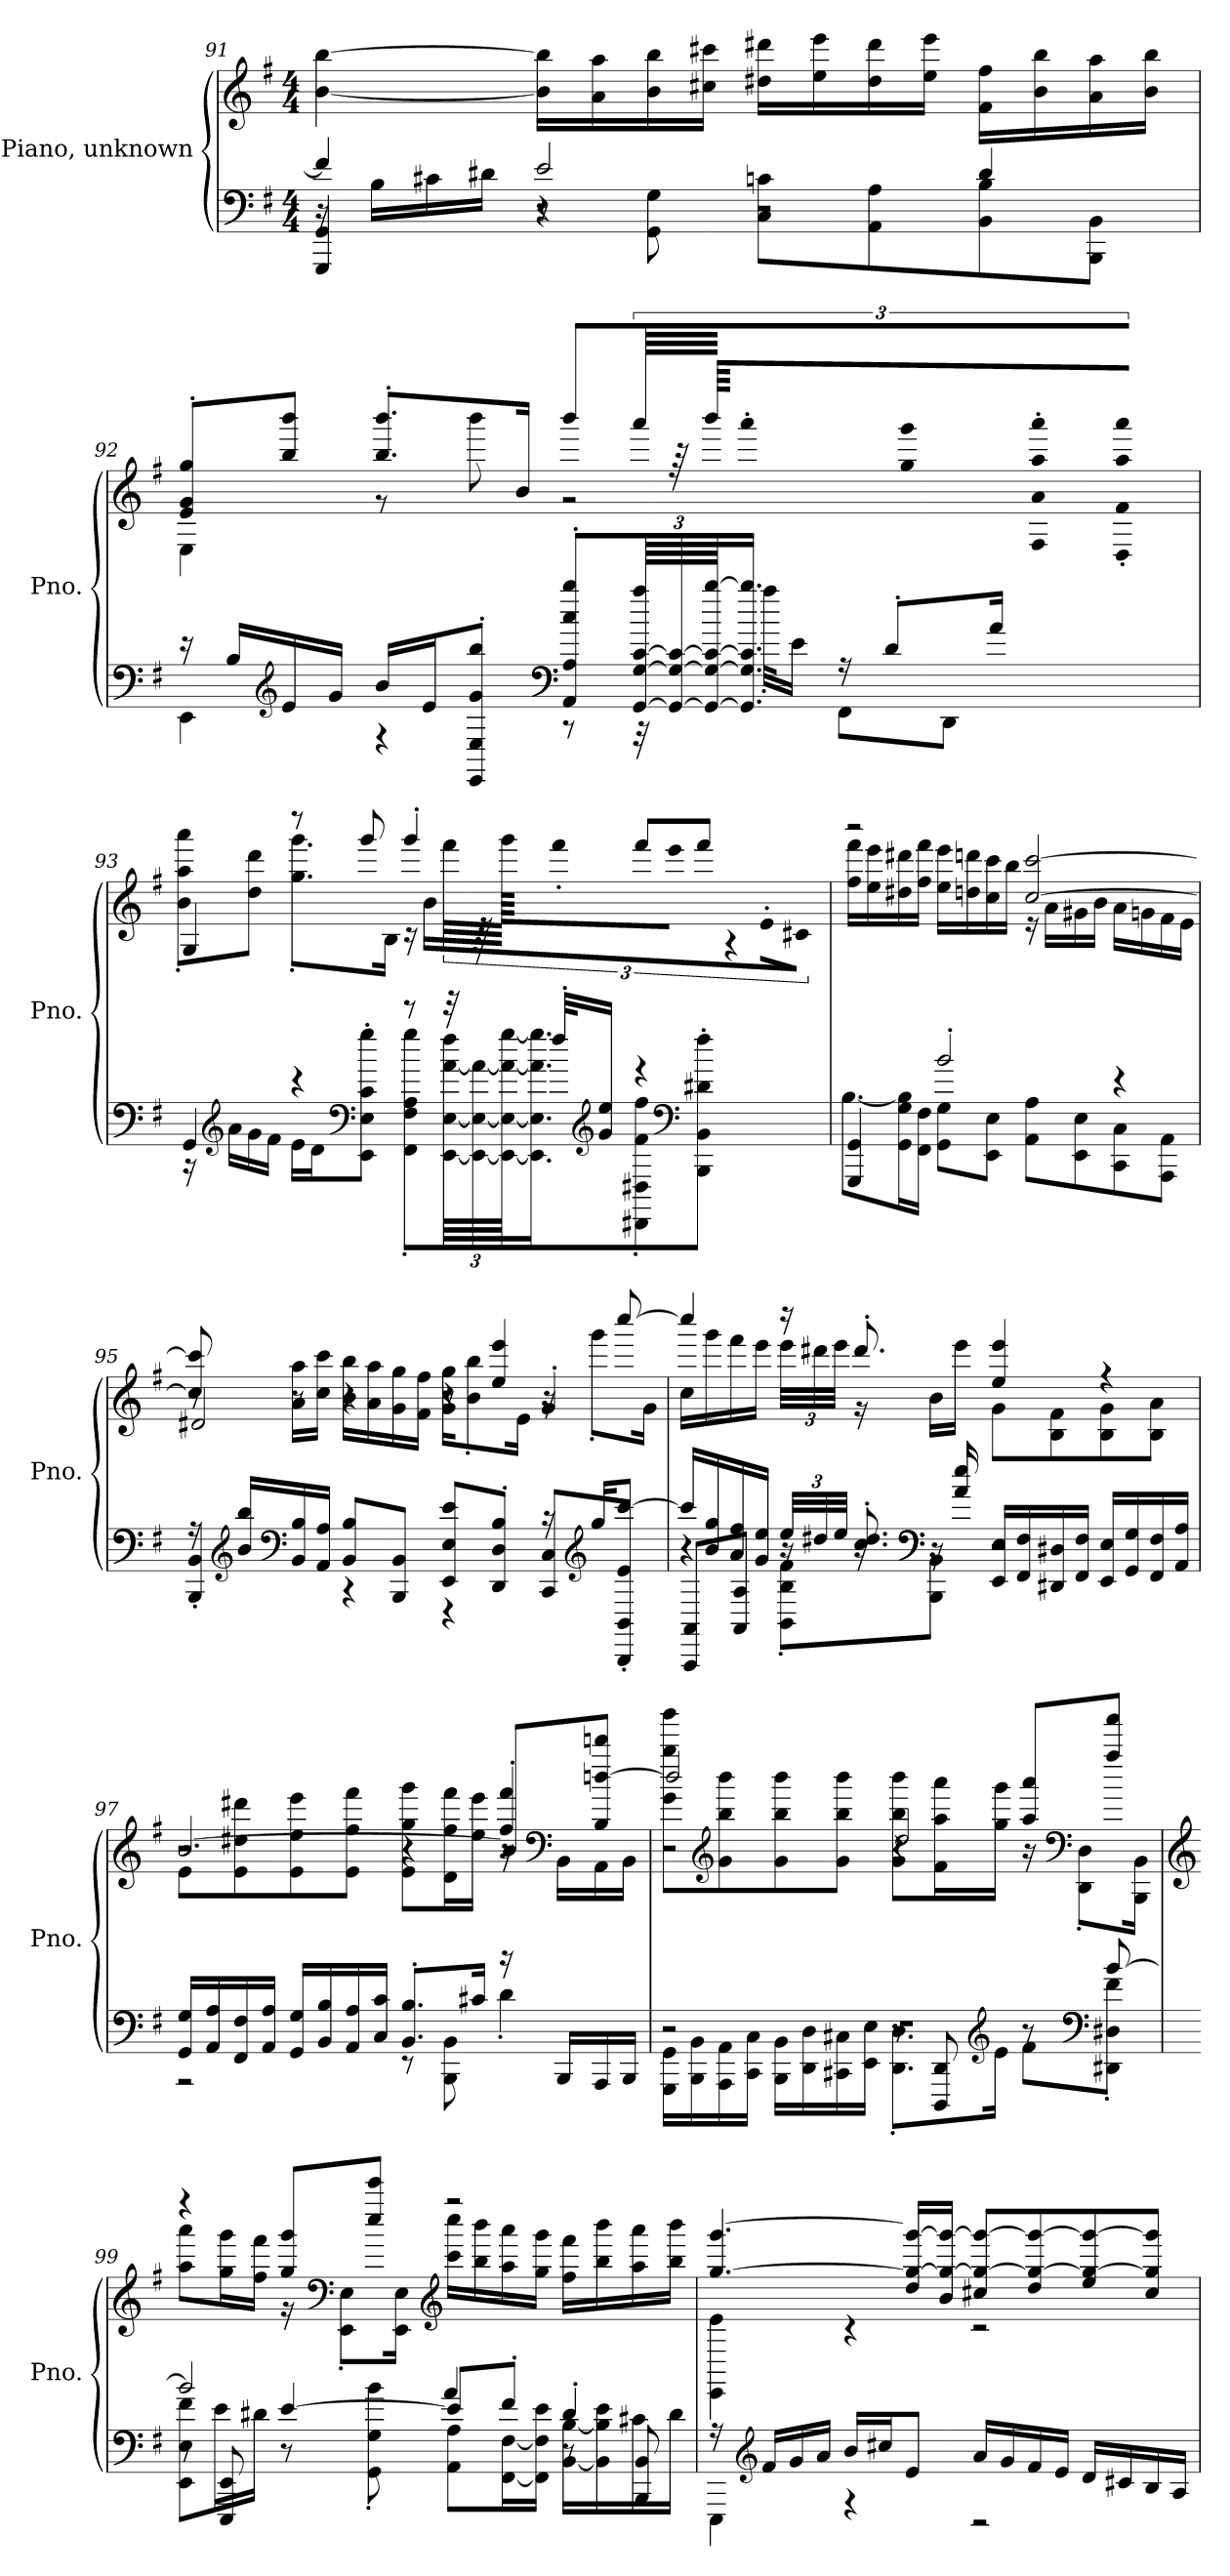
**kern	**kern
*part1	*part1
*staff2	*staff1
*I"Piano, unknown	*
*I'Pno.	*
*clefF4	*clefG2
*k[f#]	*k[f#]
*M4/4	*M4/4
=91	=91
*^	*
*	*^	*
4f#/]	16r	4GGG/ 4GG/	[4b\ [4bb\
.	16B\LL	.	.
.	16c#X\	.	.
.	16d#X\JJ	.	.
2e/	8r	4r	16b\] 16bb\]LL
.	.	.	16a\ 16aa\
.	8GG\ 8G\	.	16b\ 16bb\
.	.	.	16cc#X\ 16ccc#X\JJ
.	8C\ 8cn\L	2r	16dd#X\ 16ddd#X\LL
.	.	.	16ee\ 16eee\
.	8AA\ 8A\	.	16dd#\ 16ddd#\
.	.	.	16ee\ 16eee\JJ
4d#/	8BB\ 8B\	.	16f#\ 16ff#\LL
.	.	.	16b\ 16bb\
.	8BBB\ 8BB\J	.	16a\ 16aa\
.	.	.	16b\ 16bb\JJ
*	*v	*v	*
!!LO:LB:g=z
=92	=92	=92
*	*	*^
16r	4EE\	8e/' 8g/' 8gg/'L	4E\
16B/LL	.	.	.
*clefG2	*	*	*
16e/	.	8bb/ 8bbb/J	.
16g/JJ	.	.	.
16b/LL	4r	8.bb/' 8.bbb/'L	8r
16e/J	.	.	.
8EE/' 8E/' 8g/' 8bb/'J	.	.	8bbb\
.	.	16b/Jk	.
*clefF4	*	*	*
8AA/' 8A/' 8cc/' 8bb/'L	8r	8bbb/L	2r
*Xbrackettup	*	*	*
[96GG/ [96G/ [96c/ 96aa/LLL	32r	96aaa/Jkkk	.
96GG/_ 96G/_ 96c/_	.	96r	.
96GG/_ 96G/_ 96c/_ [96bb/JJ	.	96bbb/KLLL	.
16.GG/] 16.G/] 16.c/] 16.bb/]JJ	32aa'\KLL	32aaa'/J	.
.	16e\JJ	16gg/ 16ggg/J	.
16r	8FF#\L	8F#/' 8a/' 8aa/' 8aaa/'	.
8d'/L	.	.	.
.	8DD\J	8D/' 8f#/' 8aa/' 8aaa/'J	.
16a/Jk	.	.	.
!!LO:LB:g=z	!!
=93	=93	=93	=93
4GG/	16r	4G/	8b\' 8aa\' 8aaa\'L
*clefG2	*	*	*
.	16a\LL	.	.
.	16g\	.	8dd\ 8ddd\J
.	16f#\JJ	.	.
4r	16e\LL	8r	8.gg\' 8.ggg\'L
.	16d\J	.	.
*clefF4	*	*	*
.	8EE\' 8E\' 8c\' 8gg\'J	8ggg/	.
.	.	.	16B\Jk
8r	8FF#\' 8F#\' 8A\' 8gg\'L	4ggg'/	16r
.	.	.	16b\LL
32r	[96EE\ [96E\ [96a\ 96ff#\LLL	.	96fff#\JJkk
.	96EE\_ 96E\_ 96a\_	.	96r
.	96EE\_ 96E\_ 96a\_ [96gg\JJ	.	96ggg\KLLL
32ff#'/KLL	16.EE\] 16.E\] 16.a\] 16.gg\]J	.	32fff#'\J
*clefG2	*	*	*
16g/ 16ee/JJ	.	.	16eee\JJ
4r	8DD#X\' 8D#X\' 8f#\' 8ff#\'	8fff#/L	16r
.	.	.	8e'\L
*clefF4	*	*	*
.	8BBB\' 8BB\' 8d#X\' 8ff#\'J	8fff#/J	.
.	.	.	16c#X\Jk
!!LO:LB:g=z	!!
=94	=94	=94	=94
4GGG/' 4GG/'	[8B\L	2r	16ff#\ 16fff#\LL
.	.	.	16ee\ 16eee\
.	16GG\ 16G\ 16B\]L	.	16dd#X\ 16ddd#X\
.	16FF#\ 16F#\JJ	.	16ff#\ 16fff#\JJ
2b'/	8GG\ 8G\L	.	16ee\ 16eee\LL
.	.	.	16ddn\ 16dddn\
.	8EE\ 8E\J	.	16cc\ 16ccc\
.	.	.	16bb\JJ
.	8AA\ 8A\L	[2cc/ [2ccc/	16r
.	.	.	16a\LL
.	8EE\ 8E\	.	16g#X\
.	.	.	16b\JJ
4r	8CC\ 8C\	.	16a\LL
.	.	.	16gn\
.	8AAA\ 8AA\J	.	16f#\
.	.	.	16e\JJ
=95	=95	=95	=95
*	*	*	*^
16r	4BBB/' 4BB/'	8cc/] 8ccc/]	8r	2d#X/
*clefG2	*	*	*	*
16b/ 16bb/LL	.	.	.	.
*clefF4	*	*	*	*
16BB/ 16B/	.	8r	16a\ 16aa\LL	.
16AA/ 16A/JJ	.	.	16cc\ 16ccc\JJ	.
8BB/ 8B/L	4r	4r	16b\ 16bb\LL	.
.	.	.	16a\ 16aa\	.
8BBB/ 8BB/J	.	.	16g\ 16gg\	.
.	.	.	16f#\ 16ff#\JJ	.
8EE/ 8E/ 8e/L	4r	8r	16g\ 16gg\KL	4r
.	.	.	8b\' 8bb\'	.
8DD/' 8D/' 8B/'J	.	4ee/ 4eee/	.	.
.	.	.	16e\Jk	.
16r	8CC/ 8C/L	.	16r	4g'/
*clefG2	*	*	*	*
16gg/KL	.	.	8ggg'\L	.
[8ccc/J	8BBB/' 8BB/' 8e/'J	[8cccc/	.	.
.	.	.	16g\Jk	.
*	*	*	*v	*v
!!LO:LB:g=z
=96	=96	=96	=96
*	*^	*	*
16ccc/LL]	4r	8AAA/ 8AA/L	4cccc/]	16cc\LL
16b/ 16gg/	.	.	.	16ggg\
16a/ 16ff#/	.	8AA/ 8A/J	.	16fff#\
16g/ 16ee/JJ	.	.	.	16eee\JJ
*	*	*	*	*Xbrackettup
48ee/LLL	8BB\' 8B\' 8f#\'L	16r	16r	48eee\LLL
48dd#X/	.	.	.	48ddd#X\
48ee/JJJ	.	.	.	48eee\JJJ
16r	.	8.cc/' 8.dd#/'	8.ddd#'/	16r
*clefF4	*	*	*	*
16r	8BBB\ 8BB\J	.	.	16b\LL
16a/ 16ee/	.	.	.	16eee\JJ
16EE/ 16E/LL	2r	2r	4ee/ 4eee/	8g\L
16FF#/ 16F#/	.	.	.	.
16DD#X/ 16D#X/	.	.	.	8B\ 8f#\
16FF#/ 16F#/JJ	.	.	.	.
16EE/ 16E/LL	.	.	4r	8B\ 8g\
16GG/ 16G/	.	.	.	.
16FF#/ 16F#/	.	.	.	8B\ 8a\J
16AA/ 16A/JJ	.	.	.	.
*	*v	*v	*	*
=97	=97	=97	=97
*	*	*	*^
16GG/ 16G/LL	2r	2r	8e\L	[2.b/
16AA/ 16A/	.	.	.	.
16FF#/ 16F#/	.	.	8e\ 8dd#X\ 8ddd#X\	.
16AA/ 16A/JJ	.	.	.	.
16GG/ 16G/LL	.	.	8e\ 8ee\ 8eee\	.
16BB/ 16B/	.	.	.	.
16AA/ 16A/	.	.	8e\ 8ff#\ 8fff#\J	.
16C/ 16c/JJ	.	.	.	.
8.BB/' 8.B/'L	8r	4r	8e\ 8gg\ 8ggg\L	.
.	8BBB\ 8BB\	.	16d\ 16ff#\ 16fff#\L	.
16c#X/Jk	.	.	16ee\ 16eee\JJ	.
16r	4d'\	4ff#/' 4fff#/'	16r	8b/L]
*	*	*clefF4	*	*
16BBB/LL	.	.	16BB\LL	.
16AAA/	.	.	16AA\	8B/ [8ddn/ 8dddn/J
16BBB/JJ	.	.	16BB\JJ	.
!!LO:PB:g=z	!!	!!
=98	=98	=98	=98	=98
*	*^	*	*	*
1r	16GGG\ 16GG\LL	2r	2r	8g\ 8bb\ 8bbb\L	2dd/]
.	16BBB\ 16BB\	.	.	.	.
*	*	*	*clefG2	*	*
.	16AAA\ 16AA\	.	.	8g\ 8bb\ 8bbb\	.
.	16CC\ 16C\JJ	.	.	.	.
.	16BBB\ 16BB\LL	.	.	8g\ 8bb\ 8bbb\	.
.	16DD\ 16D\	.	.	.	.
.	16CC#X\ 16C#X\	.	.	8g\ 8bb\ 8bbb\J	.
.	16EE\ 16E\JJ	.	.	.	.
.	8.DD\' 8.D\'L	8r	4r	8g\ 8bb\ 8bbb\L	2dd/
.	.	8DDD/ 8DD/	.	16f#\ 16aa\ 16aaa\L	.
*clefG2	*	*	*	*	*
.	16e\Jk	.	.	16gg\ 16ggg\JJ	.
.	8f#\L	8r	8aa/ 8aaa/L	16r	.
*	*	*	*clefF4	*	*
.	.	.	.	8DD\' 8D\'L	.
*clefF4	*	*	*	*	*
.	8DD#X\' 8D#X\' 8f#\'J	[8b/	8aa/ 8aaa/J	.	.
.	.	.	.	16BBB\ 16BB\Jk	.
*	*	*	*v	*v	*v
!!LO:LB:g=z
=99	=99	=99	=99
*	*	*	*clefG2
*	*	*	*^
8r	8EE\ 8E\ 8f#\L	2b/]	4r	8aa\ 8aaa\L
8EEE/ 8EE/	16e\L	.	.	16gg\ 16ggg\L
.	16d#X\JJ	.	.	16ff#\ 16fff#\JJ
[4e/	8r	.	8gg/ 8ggg/L	16r
*	*	*	*clefF4	*
.	.	.	.	8EE\' 8E\'L
.	8GG\' 8G\' 8b\'	.	8ee/ 8eee/J	.
.	.	.	.	16EE\ 16E\Jk
*	*	*	*clefG2	*
8e/L]	8AA\ 8A\L	4a/	2r	16ccc\ 16cccc\LL
.	.	.	.	16bb\ 16bbb\
8f#'/J	[16FF#\ [16F#\L	.	.	16aa\ 16aaa\
.	16FF#\] 16F#\] 16e\JJ	.	.	16gg\ 16ggg\JJ
4d#'/	[16BB\ [16B\LL	8r	.	16ff#\ 16fff#\LL
.	16BB\] 16B\] 16e\	.	.	16bb\ 16bbb\
.	16c#X\	8BBB/ 8BB/	.	16aa\ 16aaa\
.	16d#\JJ	.	.	16bb\ 16bbb\JJ
*	*v	*v	*	*
!!LO:LB:g=z	!!
=100	=100	=100	=100
16r	4EEE\	[4.gg/ [4.ggg/	4EE\ 4e\
*clefG2	*	*	*
16f#/LL	.	.	.
16g/	.	.	.
16a/JJ	.	.	.
16b/LL	4r	.	4r
16cc#X/J	.	.	.
8e/J	.	16dd/ 16gg/_ 16ggg/_LL	.
.	.	16b/ 16gg/_ 16ggg/_JJ	.
16a/LL	2r	8cc#X/ 8gg/_ 8ggg/_L	2r
16g/	.	.	.
16f#/	.	8dd/ 8gg/_ 8ggg/_	.
16e/JJ	.	.	.
16d/LL	.	8ee/ 8gg/_ 8ggg/_	.
16c#X/	.	.	.
16B/	.	8cc#/ 8gg/] 8ggg/]J	.
16A/JJ	.	.	.
*v	*v	*	*
*	*v	*v
=	=
*-	*-
